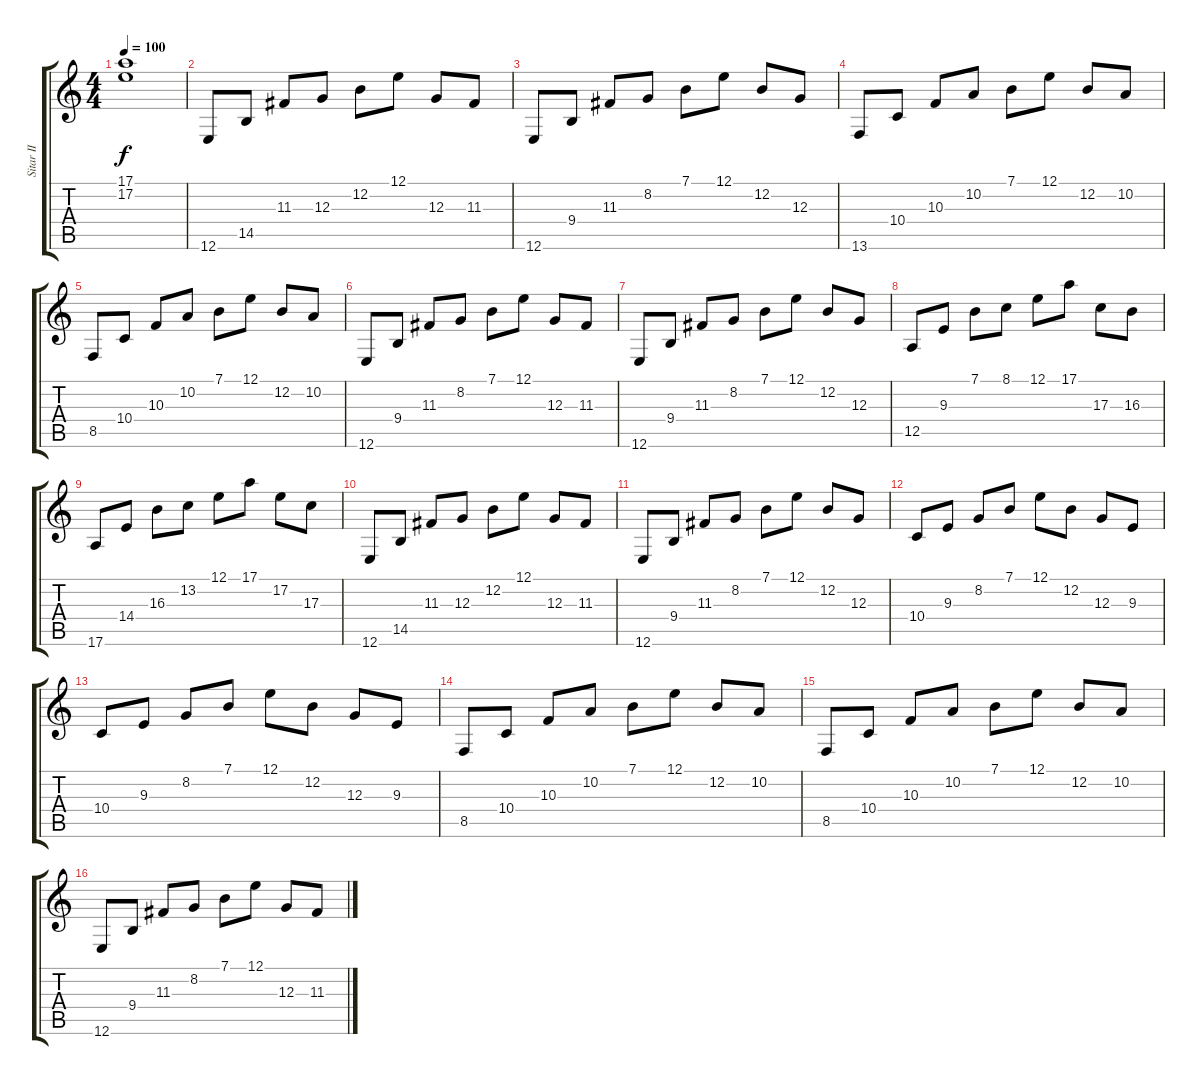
\track ("Sitar II" "Sitar II") {instrument sitar}
\staff {score tabs}
\tuning (E4 B3 G3 D3 A2 E2) {hide}
\ts (4 4)
\tempo 100
\clef g2
\ks c
(17.1 17.2).1{dy f} |
12.6.8 14.5.8 11.3.8 12.3.8 12.2.8 12.1.8 12.3.8 11.3.8 |
12.6.8 9.4.8 11.3.8 8.2.8 7.1.8 12.1.8 12.2.8 12.3.8 |
13.6.8 10.4.8 10.3.8 10.2.8 7.1.8 12.1.8 12.2.8 10.2.8 |
8.5.8 10.4.8 10.3.8 10.2.8 7.1.8 12.1.8 12.2.8 10.2.8 |
12.6.8 9.4.8 11.3.8 8.2.8 7.1.8 12.1.8 12.3.8 11.3.8 |
12.6.8 9.4.8 11.3.8 8.2.8 7.1.8 12.1.8 12.2.8 12.3.8 |
12.5.8 9.3.8 7.1.8 8.1.8 12.1.8 17.1.8 17.3.8 16.3.8 |
17.6.8 14.4.8 16.3.8 13.2.8 12.1.8 17.1.8 17.2.8 17.3.8 |
12.6.8 14.5.8 11.3.8 12.3.8 12.2.8 12.1.8 12.3.8 11.3.8 |
12.6.8 9.4.8 11.3.8 8.2.8 7.1.8 12.1.8 12.2.8 12.3.8 |
10.4.8 9.3.8 8.2.8 7.1.8 12.1.8 12.2.8 12.3.8 9.3.8 |
10.4.8 9.3.8 8.2.8 7.1.8 12.1.8 12.2.8 12.3.8 9.3.8 |
8.5.8 10.4.8 10.3.8 10.2.8 7.1.8 12.1.8 12.2.8 10.2.8 |
8.5.8 10.4.8 10.3.8 10.2.8 7.1.8 12.1.8 12.2.8 10.2.8 |
12.6.8 9.4.8 11.3.8 8.2.8 7.1.8 12.1.8 12.3.8 11.3.8
